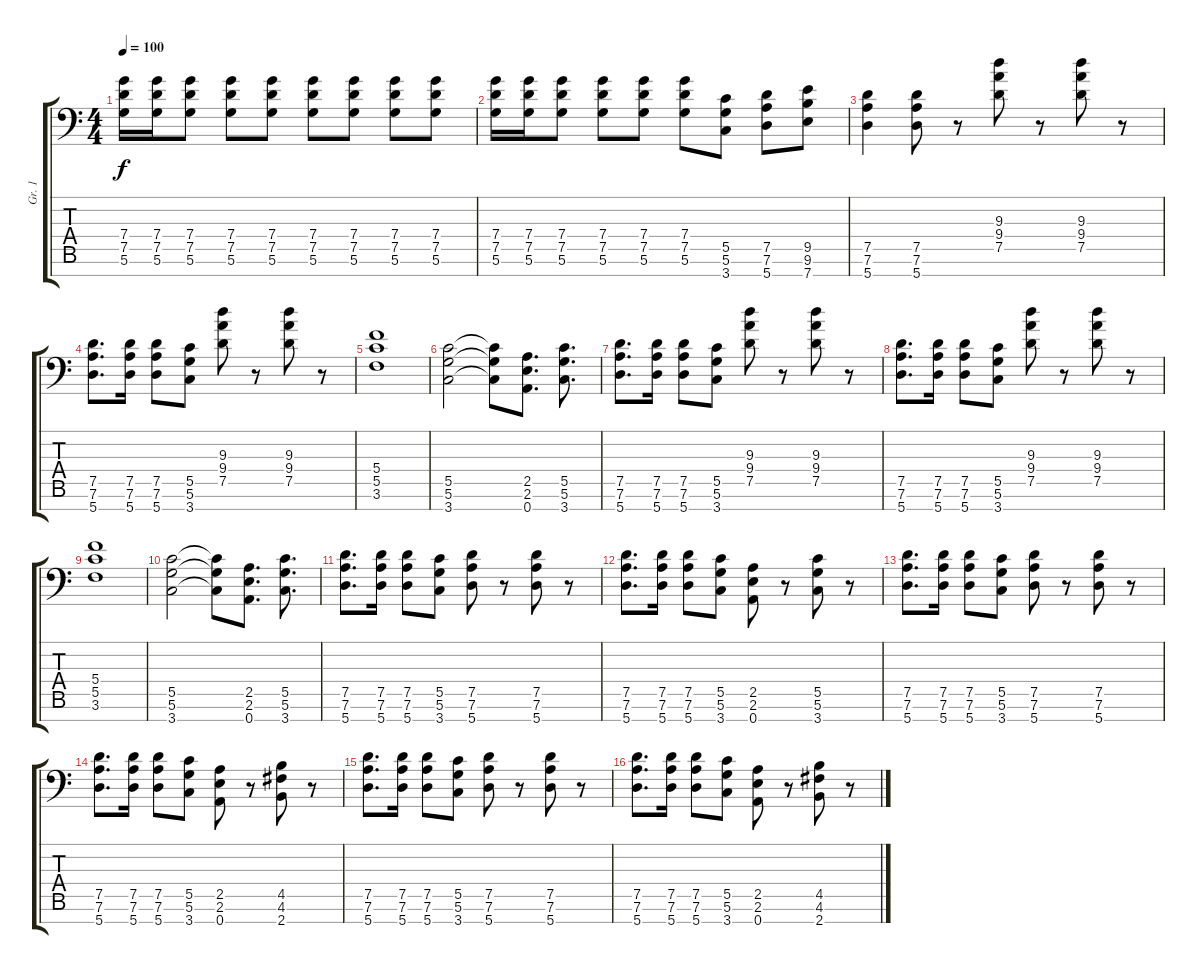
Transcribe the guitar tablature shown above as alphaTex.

\track ("Gr. 1" "Gr. 1") {instrument electricguitarmuted}
\staff {score tabs}
\tuning (D4 A3 F3 C3 G2 D2 A1) {hide}
\ts (4 4)
\tempo 100
\clef f4
\ks c
(7.4 7.5 5.6).16{dy f} (7.4 7.5 5.6).16 (7.4 7.5 5.6).8 (7.4 7.5 5.6).8 (7.4 7.5 5.6).8 (7.4 7.5 5.6).8 (7.4 7.5 5.6).8 (7.4 7.5 5.6).8 (7.4 7.5 5.6).8 |
(7.4 7.5 5.6).16 (7.4 7.5 5.6).16 (7.4 7.5 5.6).8 (7.4 7.5 5.6).8 (7.4 7.5 5.6).8 (7.4 7.5 5.6).8 (5.5 5.6 3.7).8 (7.5 7.6 5.7).8 (9.5 9.6 7.7).8 |
(7.5 7.6 5.7).4 (7.5 7.6 5.7).8 r.8 (9.3 9.4 7.5).8 r.8 (9.3 9.4 7.5).8 r.8 |
(7.5 7.6 5.7).8{d} (7.5 7.6 5.7).16 (7.5 7.6 5.7).8 (5.5 5.6 3.7).8 (9.3 9.4 7.5).8 r.8 (9.3 9.4 7.5).8 r.8 |
(5.4 5.5 3.6).1 |
(5.5 5.6 3.7).2 (5.5{t} 5.6{t} 3.7{t}).8 (2.5 2.6 0.7).8{d} (5.5 5.6 3.7).8{d} |
(7.5 7.6 5.7).8{d} (7.5 7.6 5.7).16 (7.5 7.6 5.7).8 (5.5 5.6 3.7).8 (9.3 9.4 7.5).8 r.8 (9.3 9.4 7.5).8 r.8 |
(7.5 7.6 5.7).8{d} (7.5 7.6 5.7).16 (7.5 7.6 5.7).8 (5.5 5.6 3.7).8 (9.3 9.4 7.5).8 r.8 (9.3 9.4 7.5).8 r.8 |
(5.4 5.5 3.6).1 |
(5.5 5.6 3.7).2 (5.5{t} 5.6{t} 3.7{t}).8 (2.5 2.6 0.7).8{d} (5.5 5.6 3.7).8{d} |
(7.5 7.6 5.7).8{d} (7.5 7.6 5.7).16 (7.5 7.6 5.7).8 (5.5 5.6 3.7).8 (7.5 7.6 5.7).8 r.8 (7.5 7.6 5.7).8 r.8 |
(7.5 7.6 5.7).8{d} (7.5 7.6 5.7).16 (7.5 7.6 5.7).8 (5.5 5.6 3.7).8 (2.5 2.6 0.7).8 r.8 (5.5 5.6 3.7).8 r.8 |
(7.5 7.6 5.7).8{d} (7.5 7.6 5.7).16 (7.5 7.6 5.7).8 (5.5 5.6 3.7).8 (7.5 7.6 5.7).8 r.8 (7.5 7.6 5.7).8 r.8 |
(7.5 7.6 5.7).8{d} (7.5 7.6 5.7).16 (7.5 7.6 5.7).8 (5.5 5.6 3.7).8 (2.5 2.6 0.7).8 r.8 (4.5 4.6 2.7).8 r.8 |
(7.5 7.6 5.7).8{d} (7.5 7.6 5.7).16 (7.5 7.6 5.7).8 (5.5 5.6 3.7).8 (7.5 7.6 5.7).8 r.8 (7.5 7.6 5.7).8 r.8 |
(7.5 7.6 5.7).8{d} (7.5 7.6 5.7).16 (7.5 7.6 5.7).8 (5.5 5.6 3.7).8 (2.5 2.6 0.7).8 r.8 (4.5 4.6 2.7).8 r.8
